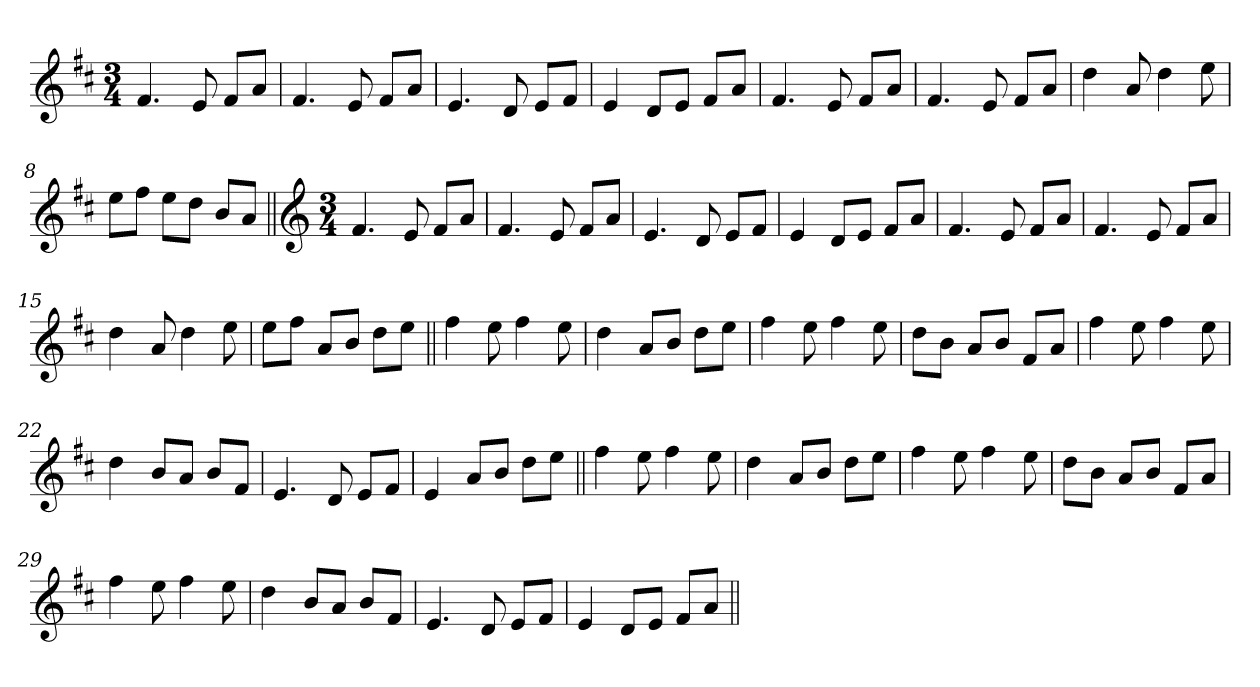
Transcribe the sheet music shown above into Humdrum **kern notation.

**kern
*part1
*staff1
*clefG2
*k[f#c#]
*D:
*M3/4
=1
4.f#/
8e/
8f#/L
8a/J
=2
4.f#/
8e/
8f#/L
8a/J
=3
4.e/
8d/
8e/L
8f#/J
=4
4e/
8d/L
8e/J
8f#/L
8a/J
=5
4.f#/
8e/
8f#/L
8a/J
=6
4.f#/
8e/
8f#/L
8a/J
=7
4dd\
8a/
4dd\
8ee\
!!LO:LB:g=z
=8
8ee\L
8ff#\J
8ee\L
8dd\J
8b/L
8a/J
=9||
*clefG2
*M3/4
4.f#/
8e/
8f#/L
8a/J
=10
4.f#/
8e/
8f#/L
8a/J
=11
4.e/
8d/
8e/L
8f#/J
=12
4e/
8d/L
8e/J
8f#/L
8a/J
=13
4.f#/
8e/
8f#/L
8a/J
=14
4.f#/
8e/
8f#/L
8a/J
!!LO:LB:g=z
=15
4dd\
8a/
4dd\
8ee\
=16
8ee\L
8ff#\J
8a/L
8b/J
8dd\L
8ee\J
=17||
4ff#\
8ee\
4ff#\
8ee\
=18
4dd\
8a/L
8b/J
8dd\L
8ee\J
=19
4ff#\
8ee\
4ff#\
8ee\
=20
8dd\L
8b\J
8a/L
8b/J
8f#/L
8a/J
=21
4ff#\
8ee\
4ff#\
8ee\
=22
4dd\
8b/L
8a/J
8b/L
8f#/J
!!LO:LB:g=z
=23
4.e/
8d/
8e/L
8f#/J
=24
4e/
8a/L
8b/J
8dd\L
8ee\J
=25||
4ff#\
8ee\
4ff#\
8ee\
=26
4dd\
8a/L
8b/J
8dd\L
8ee\J
=27
4ff#\
8ee\
4ff#\
8ee\
=28
8dd\L
8b\J
8a/L
8b/J
8f#/L
8a/J
=29
4ff#\
8ee\
4ff#\
8ee\
=30
4dd\
8b/L
8a/J
8b/L
8f#/J
!!LO:LB:g=z
=31
4.e/
8d/
8e/L
8f#/J
=32
4e/
8d/L
8e/J
8f#/L
8a/J
=||
*-
